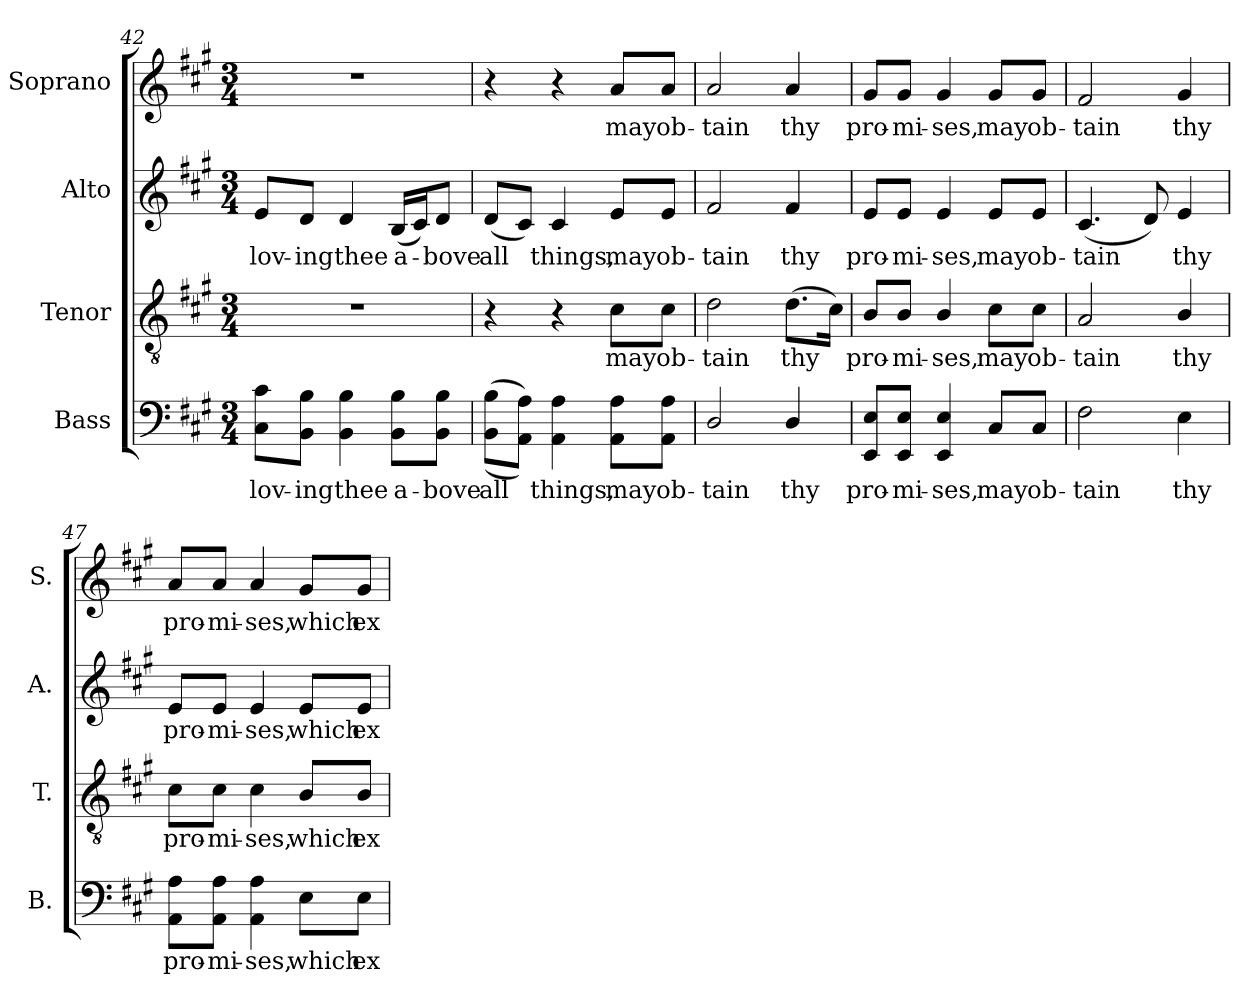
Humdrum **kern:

**kern	**text	**kern	**text	**kern	**text	**kern	**text
*part4	*part4	*part3	*part3	*part2	*part2	*part1	*part1
*staff4	*staff4	*staff3	*staff3	*staff2	*staff2	*staff1	*staff1
*I"Bass	*	*I"Tenor	*	*I"Alto	*	*I"Soprano	*
*I'B.	*	*I'T.	*	*I'A.	*	*I'S.	*
*clefF4	*	*clefGv2	*	*clefG2	*	*clefG2	*
*	*	*ITrd7c12	*	*	*	*	*
*k[f#c#g#]	*	*k[f#c#g#]	*	*k[f#c#g#]	*	*k[f#c#g#]	*
*A:	*	*A:	*	*A:	*	*A:	*
*M3/4	*	*M3/4	*	*M3/4	*	*M3/4	*
=42	=42	=42	=42	=42	=42	=42	=42
!	!LO:LY:b:color=#000000	!LO:N:vis=1	!	!	!	!	!
!	!	!	!	!	!LO:LY:b:color=#000000	!LO:N:vis=1	!
8C#i\ 8c#i\L	lov-	2.r	.	8ei/L	lov-	2.r	.
!	!LO:LY:b:color=#000000	!	!	!	!	!	!
!	!	!	!	!	!LO:LY:b:color=#000000	!	!
8BBi\ 8Bi\J	-ing	.	.	8di/J	-ing	.	.
!	!LO:LY:b:color=#000000	!	!	!	!	!	!
!	!	!	!	!	!LO:LY:b:color=#000000	!	!
4BBi\ 4Bi	thee	.	.	4di/	thee	.	.
!	!LO:LY:b:color=#000000	!	!	!	!	!	!
!	!	!	!	!	!LO:LY:b:color=#000000	!	!
8BBi\ 8Bi\L	a-	.	.	(16Bi/LL	a-	.	.
.	.	.	.	16c#i/J)	.	.	.
!	!LO:LY:b:color=#000000	!	!	!	!	!	!
!	!	!	!	!	!LO:LY:b:color=#000000	!	!
8BBi\ 8Bi\J	-bove	.	.	8di/J	-bove	.	.
=43	=43	=43	=43	=43	=43	=43	=43
!	!LO:LY:b:color=#000000	!	!	!	!	!	!
!	!	!	!	!	!LO:LY:b:color=#000000	!	!
((8BBi\ 8Bi\L	all	4r	.	(8di/L	all	4r	.
8AAi\ 8Ai\J))	.	.	.	8c#i/J)	.	.	.
!	!LO:LY:b:color=#000000	!	!	!	!	!	!
!	!	!	!	!	!LO:LY:b:color=#000000	!	!
4AAi\ 4Ai	things,	4r	.	4c#i/	things,	4r	.
!	!LO:LY:b:color=#000000	!	!	!	!	!	!
!	!	!	!LO:LY:b:color=#000000	!	!	!	!
!	!	!	!	!	!LO:LY:b:color=#000000	!	!
!	!	!	!	!	!	!	!LO:LY:b:color=#000000
8AAi\ 8Ai\L	may	8C#i\L	may	8ei/L	may	8ai/L	may
!	!LO:LY:b:color=#000000	!	!	!	!	!	!
!	!	!	!LO:LY:b:color=#000000	!	!	!	!
!	!	!	!	!	!LO:LY:b:color=#000000	!	!
!	!	!	!	!	!	!	!LO:LY:b:color=#000000
8AAi\ 8Ai\J	ob-	8C#i\J	ob-	8ei/J	ob-	8ai/J	ob-
=44	=44	=44	=44	=44	=44	=44	=44
!	!LO:LY:b:color=#000000	!	!	!	!	!	!
!	!	!	!LO:LY:b:color=#000000	!	!	!	!
!	!	!	!	!	!LO:LY:b:color=#000000	!	!
!	!	!	!	!	!	!	!LO:LY:b:color=#000000
2Di/	-tain	2Di\	-tain	2f#i/	-tain	2ai/	-tain
!	!LO:LY:b:color=#000000	!	!	!	!	!	!
!	!	!	!LO:LY:b:color=#000000	!	!	!	!
!	!	!	!	!	!LO:LY:b:color=#000000	!	!
!	!	!	!	!	!	!	!LO:LY:b:color=#000000
4Di/	thy	(8.Di\L	thy	4f#i/	thy	4ai/	thy
.	.	16C#i\Jk)	.	.	.	.	.
=45	=45	=45	=45	=45	=45	=45	=45
!	!LO:LY:b:color=#000000	!	!	!	!	!	!
!	!	!	!LO:LY:b:color=#000000	!	!	!	!
!	!	!	!	!	!LO:LY:b:color=#000000	!	!
!	!	!	!	!	!	!	!LO:LY:b:color=#000000
8EEi/ 8Ei/L	pro-	8BBi/L	pro-	8ei/L	pro-	8g#i/L	pro-
!	!LO:LY:b:color=#000000	!	!	!	!	!	!
!	!	!	!LO:LY:b:color=#000000	!	!	!	!
!	!	!	!	!	!LO:LY:b:color=#000000	!	!
!	!	!	!	!	!	!	!LO:LY:b:color=#000000
8EEi/ 8Ei/J	-mi-	8BBi/J	-mi-	8ei/J	-mi-	8g#i/J	-mi-
!	!LO:LY:b:color=#000000	!	!	!	!	!	!
!	!	!	!LO:LY:b:color=#000000	!	!	!	!
!	!	!	!	!	!LO:LY:b:color=#000000	!	!
!	!	!	!	!	!	!	!LO:LY:b:color=#000000
4EEi/ 4Ei	-ses,	4BBi/	-ses,	4ei/	-ses,	4g#i/	-ses,
!	!LO:LY:b:color=#000000	!	!	!	!	!	!
!	!	!	!LO:LY:b:color=#000000	!	!	!	!
!	!	!	!	!	!LO:LY:b:color=#000000	!	!
!	!	!	!	!	!	!	!LO:LY:b:color=#000000
8C#i/L	may	8C#i\L	may	8ei/L	may	8g#i/L	may
!	!LO:LY:b:color=#000000	!	!	!	!	!	!
!	!	!	!LO:LY:b:color=#000000	!	!	!	!
!	!	!	!	!	!LO:LY:b:color=#000000	!	!
!	!	!	!	!	!	!	!LO:LY:b:color=#000000
8C#i/J	ob-	8C#i\J	ob-	8ei/J	ob-	8g#i/J	ob-
!!LO:LB:g=z
=46	=46	=46	=46	=46	=46	=46	=46
!	!LO:LY:b:color=#000000	!	!	!	!	!	!
!	!	!	!LO:LY:b:color=#000000	!	!	!	!
!	!	!	!	!	!LO:LY:b:color=#000000	!	!
!	!	!	!	!	!	!	!LO:LY:b:color=#000000
2F#i\	-tain	2AAi/	-tain	(4.c#i/	-tain	2f#i/	-tain
.	.	.	.	8di/)	.	.	.
!	!LO:LY:b:color=#000000	!	!	!	!	!	!
!	!	!	!LO:LY:b:color=#000000	!	!	!	!
!	!	!	!	!	!LO:LY:b:color=#000000	!	!
!	!	!	!	!	!	!	!LO:LY:b:color=#000000
4Ei\	thy	4BBi/	thy	4ei/	thy	4g#i/	thy
=47	=47	=47	=47	=47	=47	=47	=47
!	!LO:LY:b:color=#000000	!	!	!	!	!	!
!	!	!	!LO:LY:b:color=#000000	!	!	!	!
!	!	!	!	!	!LO:LY:b:color=#000000	!	!
!	!	!	!	!	!	!	!LO:LY:b:color=#000000
8AAi\ 8Ai\L	pro-	8C#i\L	pro-	8ei/L	pro-	8ai/L	pro-
!	!LO:LY:b:color=#000000	!	!	!	!	!	!
!	!	!	!LO:LY:b:color=#000000	!	!	!	!
!	!	!	!	!	!LO:LY:b:color=#000000	!	!
!	!	!	!	!	!	!	!LO:LY:b:color=#000000
8AAi\ 8Ai\J	-mi-	8C#i\J	-mi-	8ei/J	-mi-	8ai/J	-mi-
!	!LO:LY:b:color=#000000	!	!	!	!	!	!
!	!	!	!LO:LY:b:color=#000000	!	!	!	!
!	!	!	!	!	!LO:LY:b:color=#000000	!	!
!	!	!	!	!	!	!	!LO:LY:b:color=#000000
4AAi\ 4Ai	-ses,	4C#i\	-ses,	4ei/	-ses,	4ai/	-ses,
!	!LO:LY:b:color=#000000	!	!	!	!	!	!
!	!	!	!LO:LY:b:color=#000000	!	!	!	!
!	!	!	!	!	!LO:LY:b:color=#000000	!	!
!	!	!	!	!	!	!	!LO:LY:b:color=#000000
8Ei\L	which	8BBi/L	which	8ei/L	which	8g#i/L	which
!	!LO:LY:b:color=#000000	!	!	!	!	!	!
!	!	!	!LO:LY:b:color=#000000	!	!	!	!
!	!	!	!	!	!LO:LY:b:color=#000000	!	!
!	!	!	!	!	!	!	!LO:LY:b:color=#000000
8Ei\J	ex-	8BBi/J	ex-	8ei/J	ex-	8g#i/J	ex-
=	=	=	=	=	=	=	=
*-	*-	*-	*-	*-	*-	*-	*-
